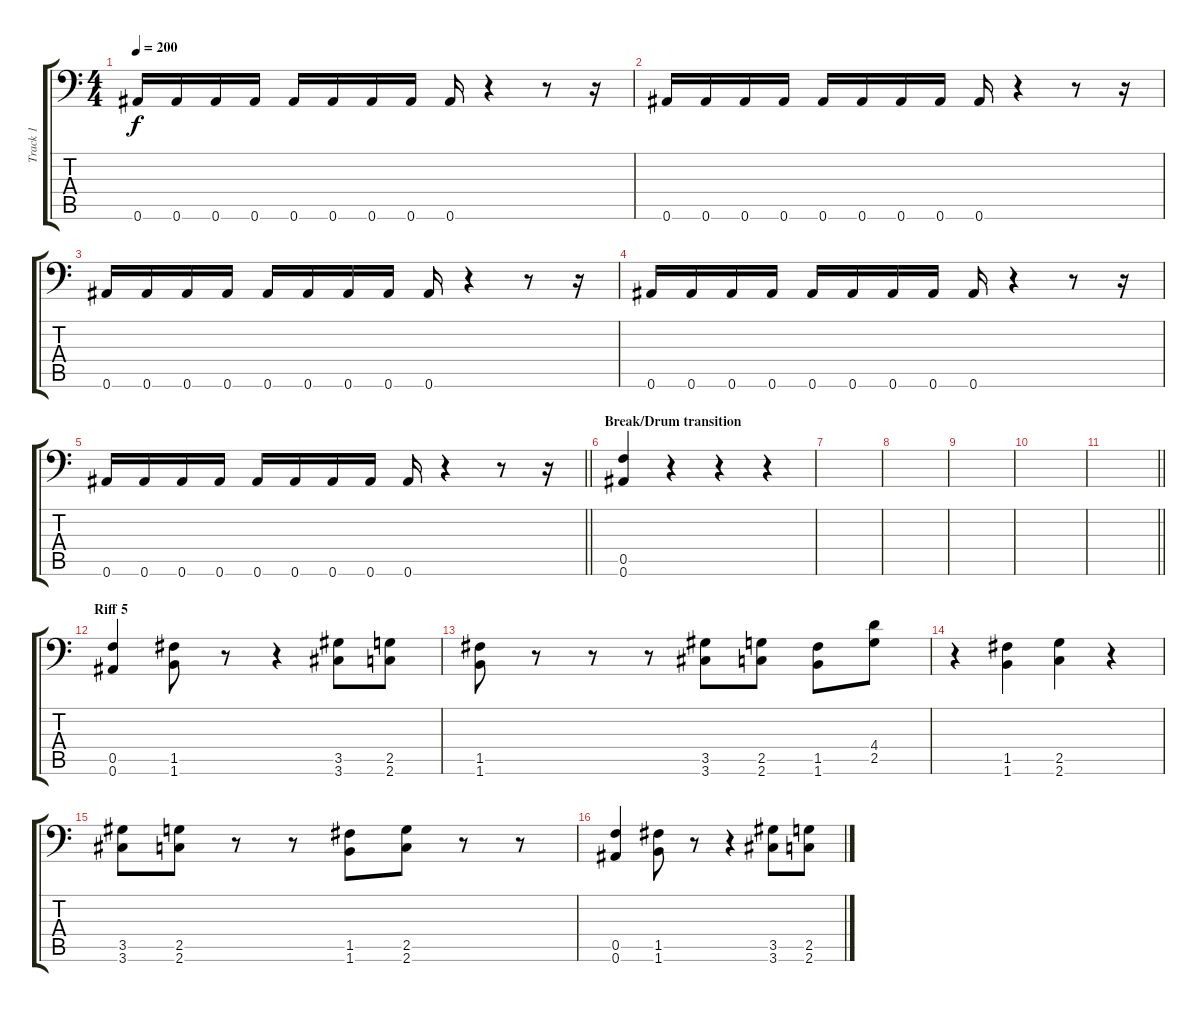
\track ("Track 1" "Track 1") {instrument distortionguitar}
\staff {score tabs}
\tuning (C4 G3 Eb3 Bb2 F2 Bb1) {hide}
\ts (4 4)
\tempo 200
\clef f4
\ks c
0.6.16{dy f} 0.6.16 0.6.16 0.6.16 0.6.16 0.6.16 0.6.16 0.6.16 0.6.16 r.4 r.8 r.16 |
0.6.16 0.6.16 0.6.16 0.6.16 0.6.16 0.6.16 0.6.16 0.6.16 0.6.16 r.4 r.8 r.16 |
0.6.16 0.6.16 0.6.16 0.6.16 0.6.16 0.6.16 0.6.16 0.6.16 0.6.16 r.4 r.8 r.16 |
0.6.16 0.6.16 0.6.16 0.6.16 0.6.16 0.6.16 0.6.16 0.6.16 0.6.16 r.4 r.8 r.16 |
\barLineRight lightlight
0.6.16 0.6.16 0.6.16 0.6.16 0.6.16 0.6.16 0.6.16 0.6.16 0.6.16 r.4 r.8 r.16 |
\section ("" "Break/Drum transition")
(0.5 0.6).4 r.4 r.4 r.4 |
|
|
|
|
\barLineRight lightlight
|
\section ("" "Riff 5")
(0.5 0.6).4 (1.5 1.6).8 r.8 r.4 (3.5 3.6).8 (2.5 2.6).8 |
(1.5 1.6).8 r.8 r.8 r.8 (3.5 3.6).8 (2.5 2.6).8 (1.5 1.6).8 (4.4 2.5).8 |
r.4 (1.5 1.6).4 (2.5 2.6).4 r.4 |
(3.5 3.6).8 (2.5 2.6).8 r.8 r.8 (1.5 1.6).8 (2.5 2.6).8 r.8 r.8 |
(0.5 0.6).4 (1.5 1.6).8 r.8 r.4 (3.5 3.6).8 (2.5 2.6).8
